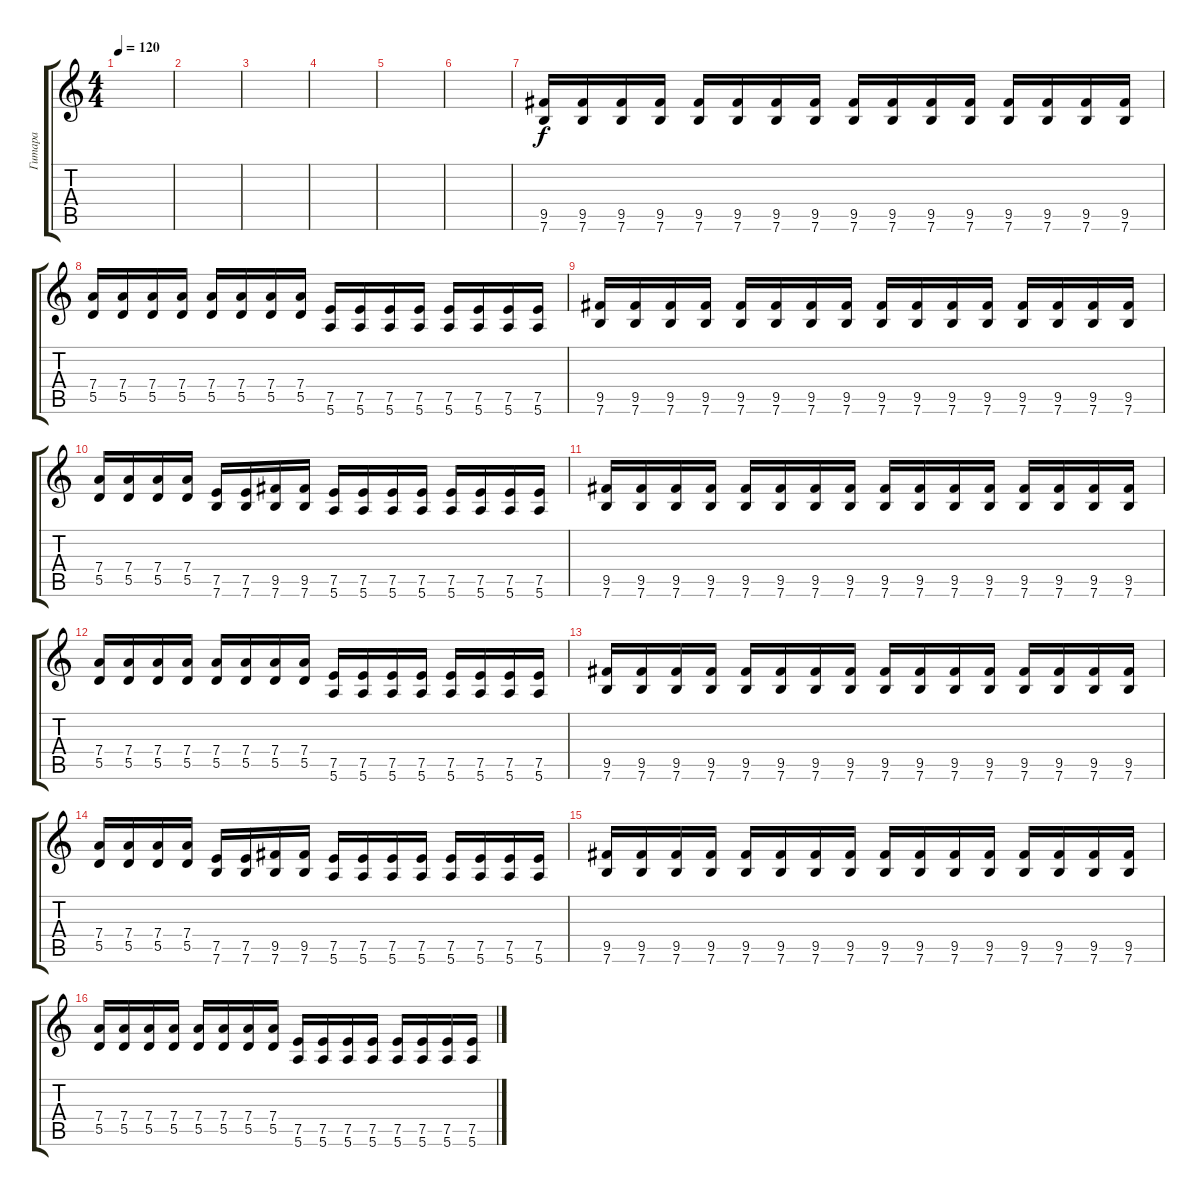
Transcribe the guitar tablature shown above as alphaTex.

\track ("Гитара" "Гитара") {instrument distortionguitar}
\staff {score tabs}
\tuning (E4 B3 G3 D3 A2 E2) {hide}
\ts (4 4)
\tempo 120
\clef g2
\ks c
|
|
|
|
|
|
(9.5 7.6).16 (9.5 7.6).16 (9.5 7.6).16 (9.5 7.6).16 (9.5 7.6).16 (9.5 7.6).16 (9.5 7.6).16 (9.5 7.6).16 (9.5 7.6).16 (9.5 7.6).16 (9.5 7.6).16 (9.5 7.6).16 (9.5 7.6).16 (9.5 7.6).16 (9.5 7.6).16 (9.5 7.6).16 |
(7.4 5.5).16 (7.4 5.5).16 (7.4 5.5).16 (7.4 5.5).16 (7.4 5.5).16 (7.4 5.5).16 (7.4 5.5).16 (7.4 5.5).16 (7.5 5.6).16 (7.5 5.6).16 (7.5 5.6).16 (7.5 5.6).16 (7.5 5.6).16 (7.5 5.6).16 (7.5 5.6).16 (7.5 5.6).16 |
(9.5 7.6).16 (9.5 7.6).16 (9.5 7.6).16 (9.5 7.6).16 (9.5 7.6).16 (9.5 7.6).16 (9.5 7.6).16 (9.5 7.6).16 (9.5 7.6).16 (9.5 7.6).16 (9.5 7.6).16 (9.5 7.6).16 (9.5 7.6).16 (9.5 7.6).16 (9.5 7.6).16 (9.5 7.6).16 |
(7.4 5.5).16 (7.4 5.5).16 (7.4 5.5).16 (7.4 5.5).16 (7.5 7.6).16 (7.5 7.6).16 (9.5 7.6).16 (9.5 7.6).16 (7.5 5.6).16 (7.5 5.6).16 (7.5 5.6).16 (7.5 5.6).16 (7.5 5.6).16 (7.5 5.6).16 (7.5 5.6).16 (7.5 5.6).16 |
(9.5 7.6).16 (9.5 7.6).16 (9.5 7.6).16 (9.5 7.6).16 (9.5 7.6).16 (9.5 7.6).16 (9.5 7.6).16 (9.5 7.6).16 (9.5 7.6).16 (9.5 7.6).16 (9.5 7.6).16 (9.5 7.6).16 (9.5 7.6).16 (9.5 7.6).16 (9.5 7.6).16 (9.5 7.6).16 |
(7.4 5.5).16 (7.4 5.5).16 (7.4 5.5).16 (7.4 5.5).16 (7.4 5.5).16 (7.4 5.5).16 (7.4 5.5).16 (7.4 5.5).16 (7.5 5.6).16 (7.5 5.6).16 (7.5 5.6).16 (7.5 5.6).16 (7.5 5.6).16 (7.5 5.6).16 (7.5 5.6).16 (7.5 5.6).16 |
(9.5 7.6).16 (9.5 7.6).16 (9.5 7.6).16 (9.5 7.6).16 (9.5 7.6).16 (9.5 7.6).16 (9.5 7.6).16 (9.5 7.6).16 (9.5 7.6).16 (9.5 7.6).16 (9.5 7.6).16 (9.5 7.6).16 (9.5 7.6).16 (9.5 7.6).16 (9.5 7.6).16 (9.5 7.6).16 |
(7.4 5.5).16 (7.4 5.5).16 (7.4 5.5).16 (7.4 5.5).16 (7.5 7.6).16 (7.5 7.6).16 (9.5 7.6).16 (9.5 7.6).16 (7.5 5.6).16 (7.5 5.6).16 (7.5 5.6).16 (7.5 5.6).16 (7.5 5.6).16 (7.5 5.6).16 (7.5 5.6).16 (7.5 5.6).16 |
(9.5 7.6).16 (9.5 7.6).16 (9.5 7.6).16 (9.5 7.6).16 (9.5 7.6).16 (9.5 7.6).16 (9.5 7.6).16 (9.5 7.6).16 (9.5 7.6).16 (9.5 7.6).16 (9.5 7.6).16 (9.5 7.6).16 (9.5 7.6).16 (9.5 7.6).16 (9.5 7.6).16 (9.5 7.6).16 |
(7.4 5.5).16 (7.4 5.5).16 (7.4 5.5).16 (7.4 5.5).16 (7.4 5.5).16 (7.4 5.5).16 (7.4 5.5).16 (7.4 5.5).16 (7.5 5.6).16 (7.5 5.6).16 (7.5 5.6).16 (7.5 5.6).16 (7.5 5.6).16 (7.5 5.6).16 (7.5 5.6).16 (7.5 5.6).16
